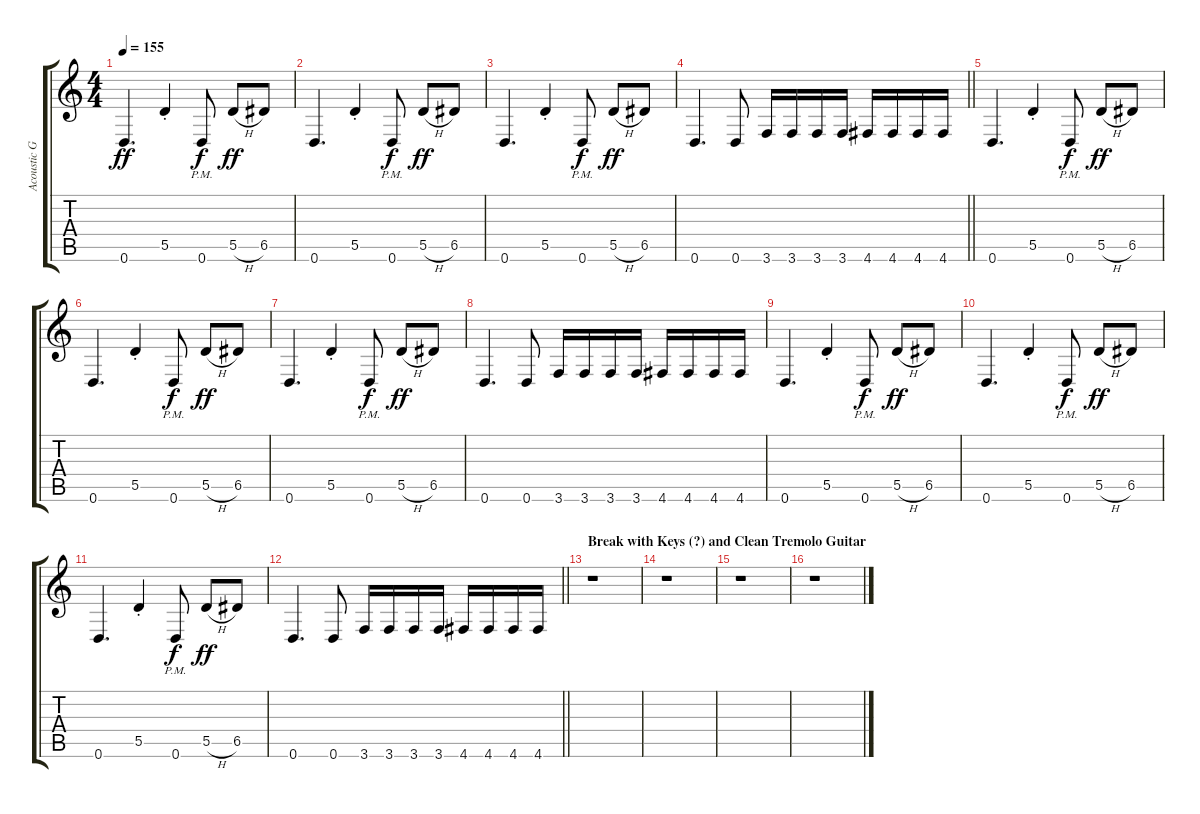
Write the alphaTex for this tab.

\track ("Acoustic Guitar" "Acoustic G") {instrument acousticguitarsteel}
\staff {score tabs}
\tuning (E4 B3 G3 D3 A2 D2) {hide}
\ts (4 4)
\tempo 155
\clef g2
\ks c
0.6.4{d dy ff instrument distortionguitar} 5.5{st}.4 0.6{pm}.8{dy f} 5.5{h}.8{dy ff} 6.5.8 |
0.6.4{d} 5.5{st}.4 0.6{pm}.8{dy f} 5.5{h}.8{dy ff} 6.5.8 |
0.6.4{d} 5.5{st}.4 0.6{pm}.8{dy f} 5.5{h}.8{dy ff} 6.5.8 |
\barLineRight lightlight
0.6.4{d} 0.6.8 3.6.16 3.6.16 3.6.16 3.6.16 4.6.16 4.6.16 4.6.16 4.6.16 |
0.6.4{d volume 15 instrument distortionguitar} 5.5{st}.4 0.6{pm}.8{dy f} 5.5{h}.8{dy ff} 6.5.8 |
0.6.4{d} 5.5{st}.4 0.6{pm}.8{dy f} 5.5{h}.8{dy ff} 6.5.8 |
0.6.4{d} 5.5{st}.4 0.6{pm}.8{dy f} 5.5{h}.8{dy ff} 6.5.8 |
0.6.4{d} 0.6.8 3.6.16 3.6.16 3.6.16 3.6.16 4.6.16 4.6.16 4.6.16 4.6.16 |
0.6.4{d instrument distortionguitar} 5.5{st}.4 0.6{pm}.8{dy f} 5.5{h}.8{dy ff} 6.5.8 |
0.6.4{d} 5.5{st}.4 0.6{pm}.8{dy f} 5.5{h}.8{dy ff} 6.5.8 |
0.6.4{d} 5.5{st}.4 0.6{pm}.8{dy f} 5.5{h}.8{dy ff} 6.5.8 |
\barLineRight lightlight
0.6.4{d} 0.6.8 3.6.16 3.6.16 3.6.16 3.6.16 4.6.16 4.6.16 4.6.16 4.6.16 |
\section ("" "Break with Keys (?) and Clean Tremolo Guitar")
r.1 |
r.1 |
r.1 |
r.1
